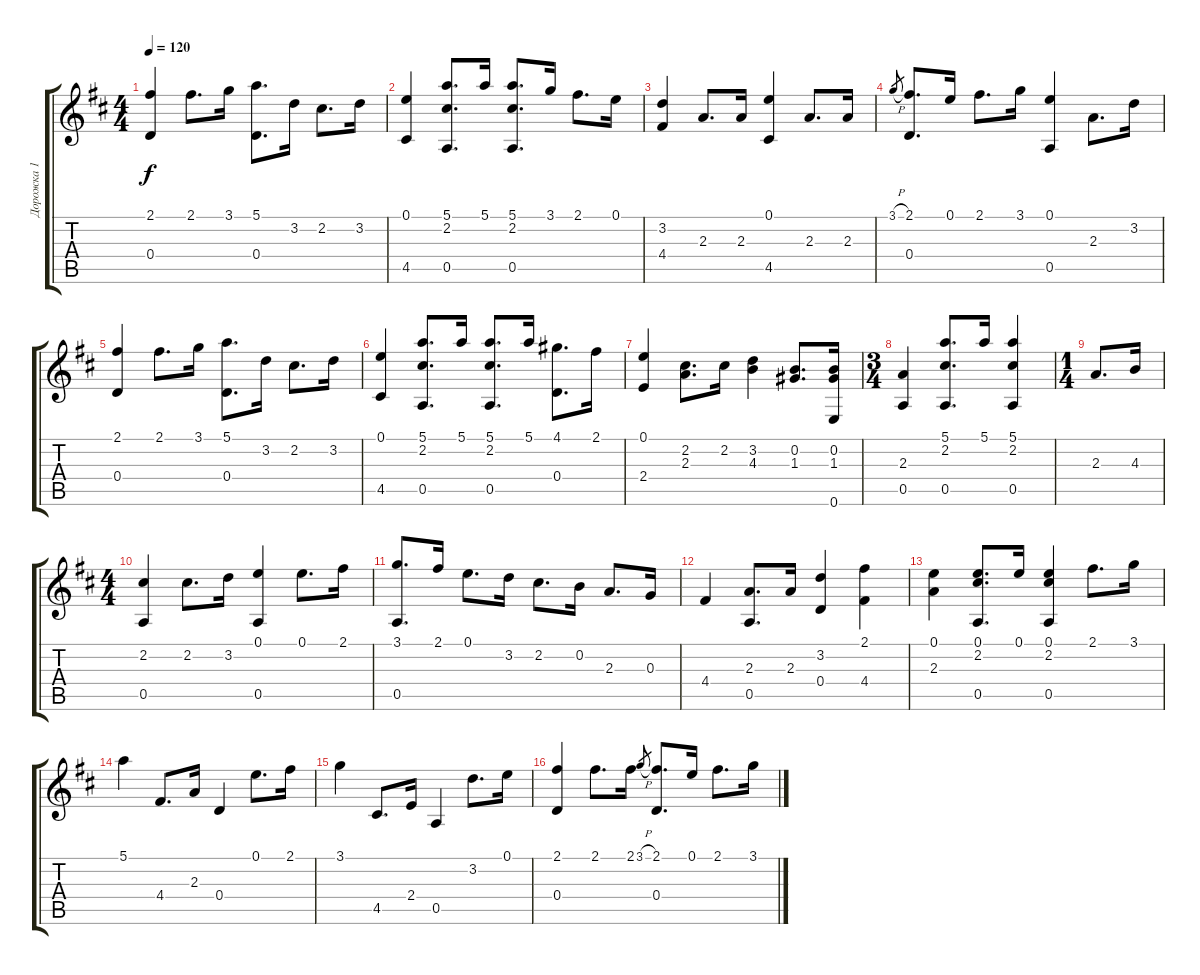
\track ("Дорожка 1" "Дорожка 1") {instrument acousticguitarnylon}
\staff {score tabs}
\tuning (E4 B3 G3 D3 A2 E2) {hide}
\ts (4 4)
\tempo 120
\clef g2
\ks d
(2.1 0.4).4{dy f} 2.1.8{d} 3.1.16 (5.1 0.4).8{d} 3.2.16 2.2.8{d} 3.2.16 |
(0.1 4.5).4 (5.1 2.2 0.5).8{d} 5.1.16 (5.1 2.2 0.5).8{d} 3.1.16 2.1.8{d} 0.1.16 |
(3.2 4.4).4 2.3.8{d} 2.3.16 (0.1 4.5).4 2.3.8{d} 2.3.16 |
3.1{h}.8{gr} (2.1 0.4).8{d} 0.1.16 2.1.8{d} 3.1.16 (0.1 0.5).4 2.3.8{d} 3.2.16 |
(2.1 0.4).4 2.1.8{d} 3.1.16 (5.1 0.4).8{d} 3.2.16 2.2.8{d} 3.2.16 |
(0.1 4.5).4 (5.1 2.2 0.5).8{d} 5.1.16 (5.1 2.2 0.5).8{d} 5.1.16 (4.1 0.4).8{d} 2.1.16 |
(0.1 2.4).4 (2.2 2.3).8{d} 2.2.16 (3.2 4.3).4 (0.2 1.3).8{d} (0.2 1.3 0.6).16 |
\ts (3 4)
(2.3 0.5).4 (5.1 2.2 0.5).8{d} 5.1.16 (5.1 2.2 0.5).4 |
\ts (1 4)
2.3.8{d} 4.3.16 |
\ts (4 4)
(2.2 0.5).4 2.2.8{d} 3.2.16 (0.1 0.5).4 0.1.8{d} 2.1.16 |
(3.1 0.5).8{d} 2.1.16 0.1.8{d} 3.2.16 2.2.8{d} 0.2.16 2.3.8{d} 0.3.16 |
4.4.4 (2.3 0.5).8{d} 2.3.16 (3.2 0.4).4 (2.1 4.4).4 |
(0.1 2.3).4 (0.1 2.2 0.5).8{d} 0.1.16 (0.1 2.2 0.5).4 2.1.8{d} 3.1.16 |
5.1.4 4.4.8{d} 2.3.16 0.4.4 0.1.8{d} 2.1.16 |
3.1.4 4.5.8{d} 2.4.16 0.5.4 3.2.8{d} 0.1.16 |
(2.1 0.4).4 2.1.8{d} 2.1.16 3.1{h}.8{gr} (2.1 0.4).8{d} 0.1.16 2.1.8{d} 3.1.16
